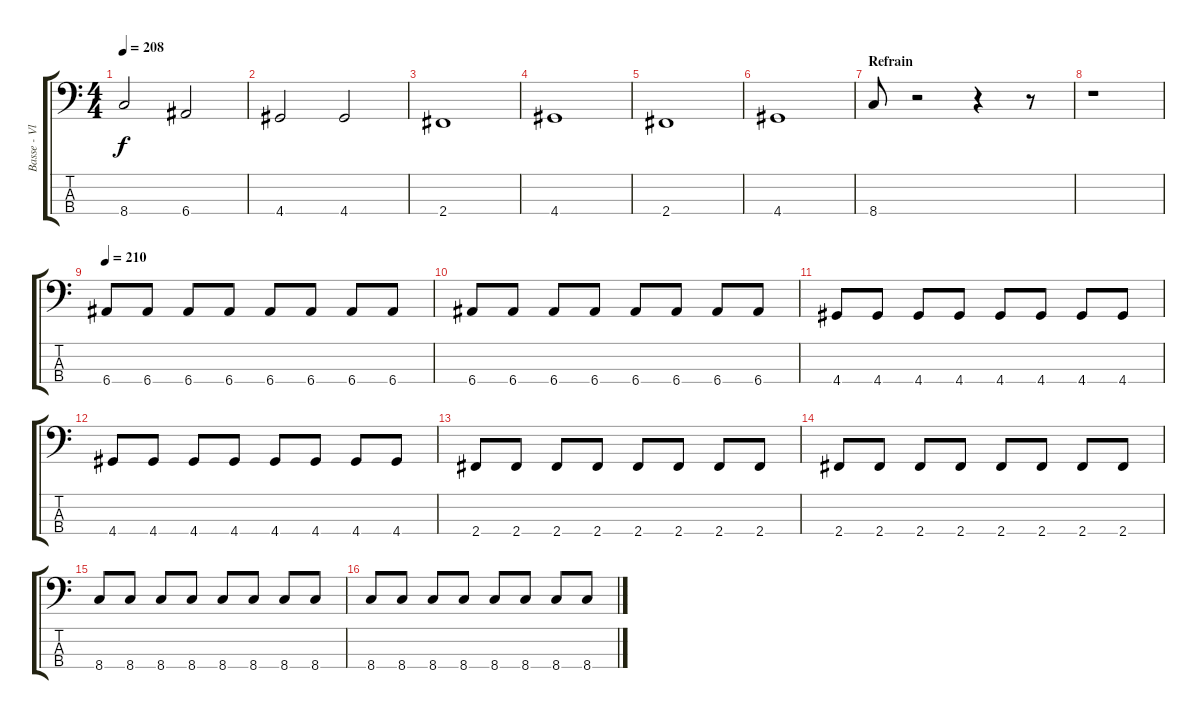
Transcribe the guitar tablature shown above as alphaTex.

\track ("Basse - Vlad" "Basse - Vl") {instrument electricbassfinger}
\staff {score tabs}
\tuning (G2 D2 A1 E1) {hide}
\ts (4 4)
\tempo 208
\clef f4
\ks c
8.4.2{dy f} 6.4.2 |
4.4.2 4.4.2 |
2.4.1 |
4.4.1 |
2.4.1 |
4.4.1 |
\section ("" "Refrain")
8.4.8 r.2 r.4 r.8 |
r.1 |
\tempo 210
6.4.8 6.4.8 6.4.8 6.4.8 6.4.8 6.4.8 6.4.8 6.4.8 |
6.4.8 6.4.8 6.4.8 6.4.8 6.4.8 6.4.8 6.4.8 6.4.8 |
4.4.8 4.4.8 4.4.8 4.4.8 4.4.8 4.4.8 4.4.8 4.4.8 |
4.4.8 4.4.8 4.4.8 4.4.8 4.4.8 4.4.8 4.4.8 4.4.8 |
2.4.8 2.4.8 2.4.8 2.4.8 2.4.8 2.4.8 2.4.8 2.4.8 |
2.4.8 2.4.8 2.4.8 2.4.8 2.4.8 2.4.8 2.4.8 2.4.8 |
8.4.8 8.4.8 8.4.8 8.4.8 8.4.8 8.4.8 8.4.8 8.4.8 |
8.4.8 8.4.8 8.4.8 8.4.8 8.4.8 8.4.8 8.4.8 8.4.8
